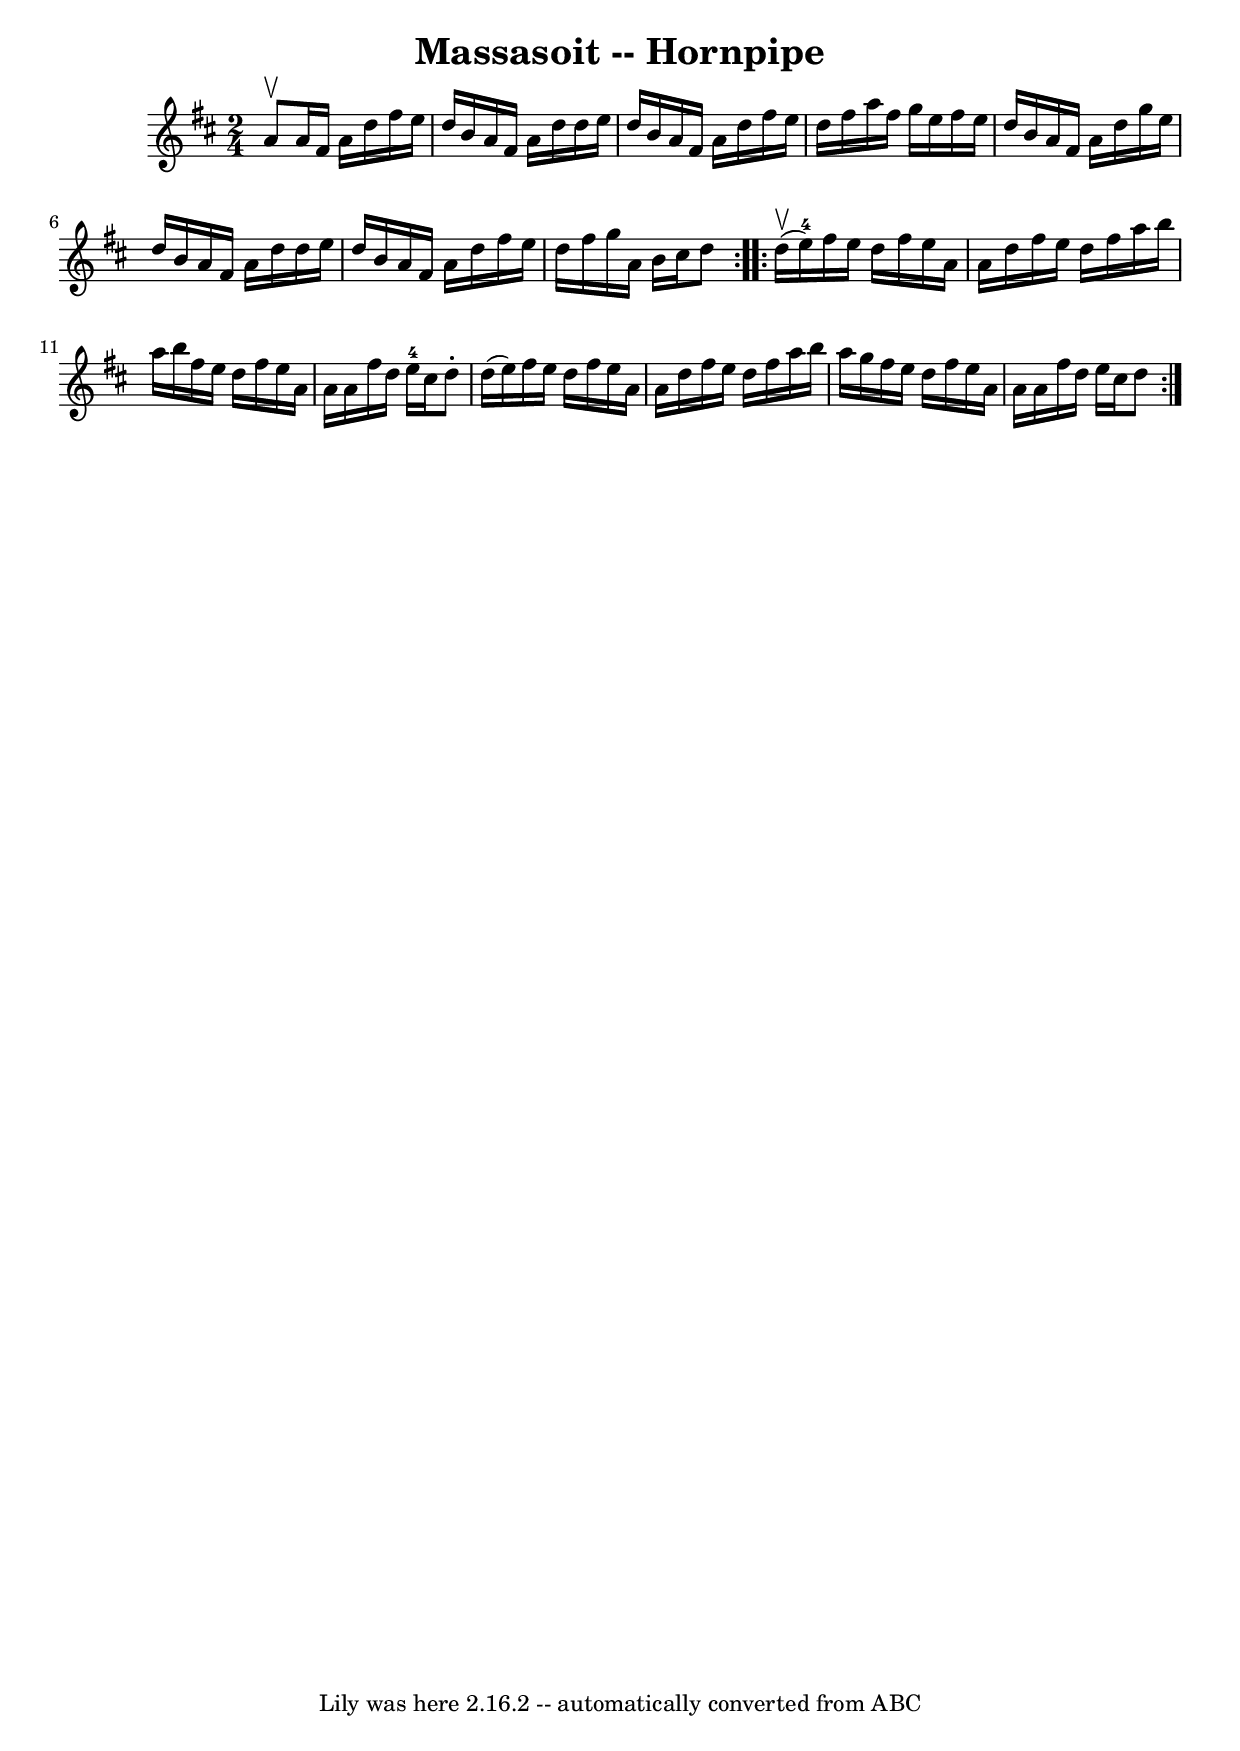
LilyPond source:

\version "2.16.2"
\include "Mammoth.ily"
\header {
  %% book = "Cole's 1000 Fiddle Tunes"
  crossRefNumber = "1"
  footnotes = ""
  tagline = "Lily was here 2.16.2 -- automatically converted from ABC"
  title = "Massasoit -- Hornpipe"

}
voicedefault =  {



  \repeat volta 2 {

    \time 2/4 
    \key d \major
    a'8^\upbow |
    a'16 fis'16 a'16    
    d''16 fis''16 e''16 d''16 b'16  |
    a'16 fis'16 a'16   
    d''16 d''16 e''16 d''16 b'16  |
    a'16 fis'16 a'16    
    d''16 fis''16 e''16 d''16 fis''16  |
    a''16 fis''16    
    g''16 e''16 fis''16 e''16 d''16 b'16  |
    a'16    
    fis'16 a'16 d''16 g''16 e''16 d''16 b'16  |
    a'16    
    fis'16 a'16 d''16 d''16 e''16 d''16 b'16  |
    a'16    
    fis'16 a'16 d''16 fis''16 e''16 d''16 fis''16  |
    
    g''16 a'16 b'16 cis''16 d''8  
  }     
  \repeat volta 2 {
    d''16 
    (^\upbow e''16-4) |
    fis''16 e''16 d''16 fis''16    
    e''16 a'16 a'16 d''16  |
    fis''16 e''16 d''16 fis''16 
    a''16 b''16 a''16 b''16  |
    fis''16 e''16 d''16    
    fis''16 e''16 a'16 a'16 a'16  |
    fis''16 d''16 e''16-4 cis''16 d''8-. d''16 (e''16) |
    fis''16 e''16   
    d''16 fis''16 e''16 a'16 a'16 d''16  |
    fis''16    
    e''16 d''16 fis''16 a''16 b''16 a''16 g''16  |
    
    fis''16 e''16 d''16 fis''16 e''16 a'16 a'16 a'16  |
    
    fis''16 d''16 e''16 cis''16 d''8  
  }   

}

\score{
  <<

    \context Staff="default"
    {
      \voicedefault 
      
    }

  >>
  \layout {
    
  }
  \midi {
  }

}
